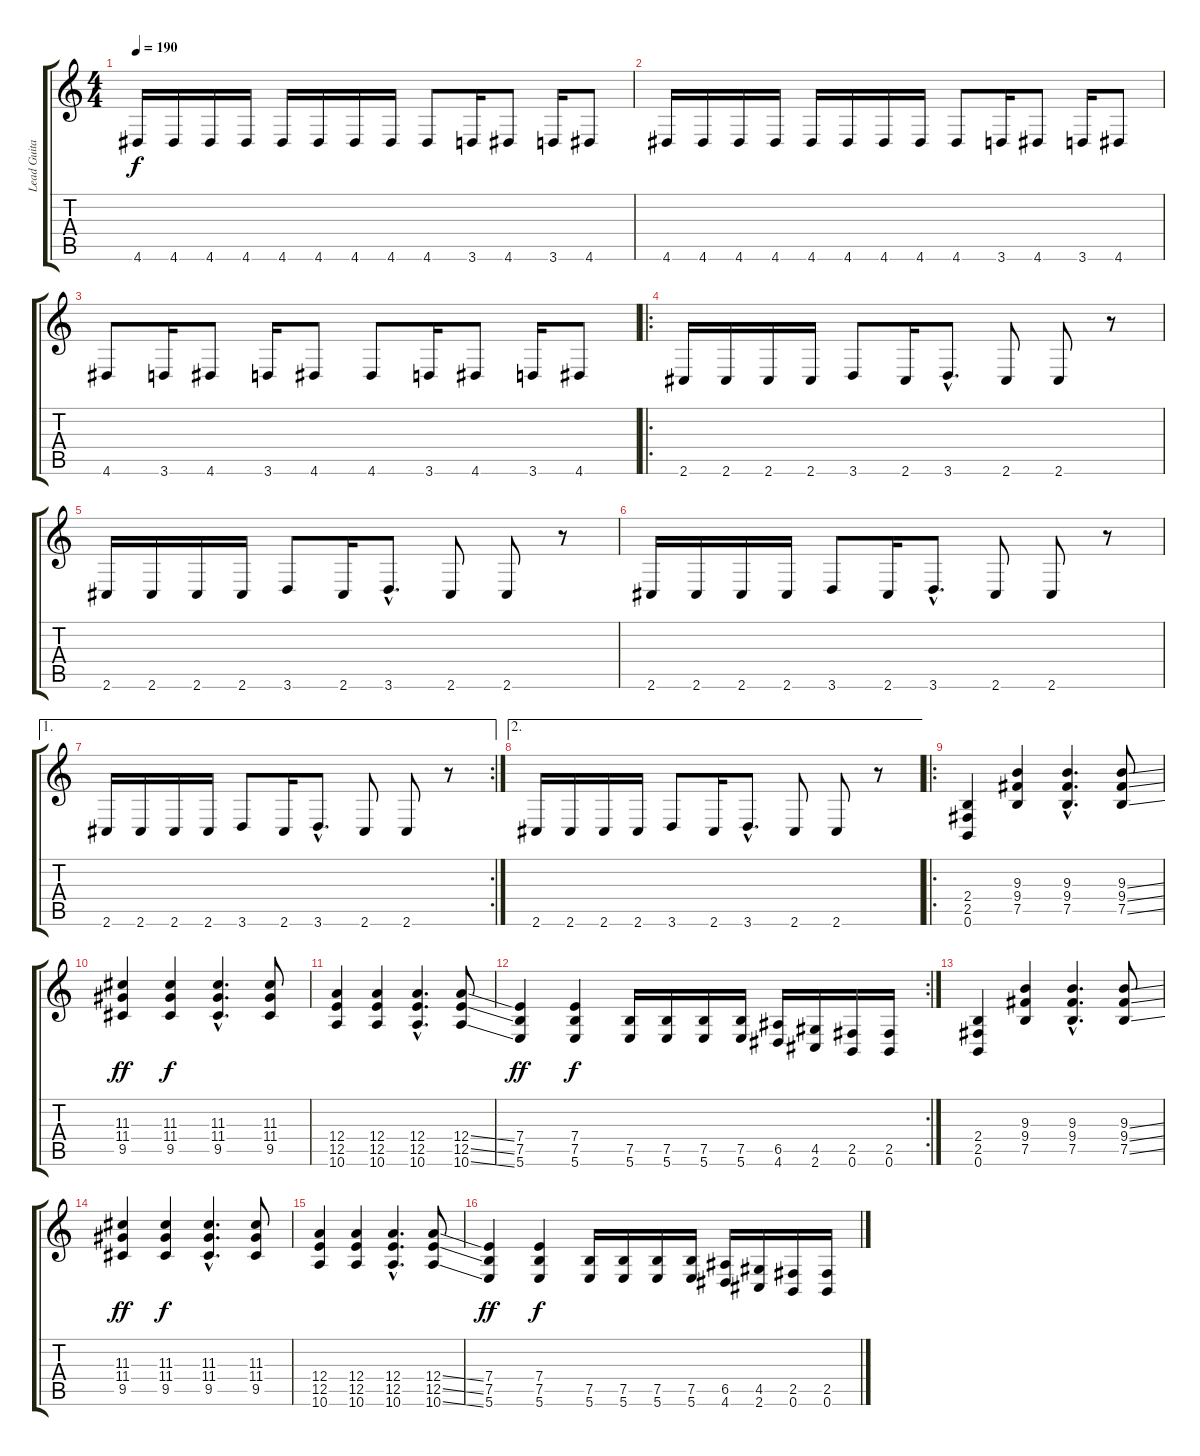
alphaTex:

\track ("Lead Guitar" "Lead Guita") {instrument overdrivenguitar}
\staff {score tabs}
\tuning (B3 Gb3 D3 A2 E2 B1) {hide}
\ts (4 4)
\tempo 190
\clef g2
\ks c
4.6.16{dy f} 4.6.16 4.6.16 4.6.16 4.6.16 4.6.16 4.6.16 4.6.16 4.6.8 3.6.16 4.6.8 3.6.16 4.6.8 |
4.6.16 4.6.16 4.6.16 4.6.16 4.6.16 4.6.16 4.6.16 4.6.16 4.6.8 3.6.16 4.6.8 3.6.16 4.6.8 |
4.6.8 3.6.16 4.6.8 3.6.16 4.6.8 4.6.8 3.6.16 4.6.8 3.6.16 4.6.8 |
\ro
2.6.16 2.6.16 2.6.16 2.6.16 3.6.8 2.6.16 3.6{hac}.8{d} 2.6.8 2.6.8 r.8 |
2.6.16 2.6.16 2.6.16 2.6.16 3.6.8 2.6.16 3.6{hac}.8{d} 2.6.8 2.6.8 r.8 |
2.6.16 2.6.16 2.6.16 2.6.16 3.6.8 2.6.16 3.6{hac}.8{d} 2.6.8 2.6.8 r.8 |
\ae 1
\rc 2
2.6.16 2.6.16 2.6.16 2.6.16 3.6.8 2.6.16 3.6{hac}.8{d} 2.6.8 2.6.8 r.8 |
\ae 2
2.6.16 2.6.16 2.6.16 2.6.16 3.6.8 2.6.16 3.6{hac}.8{d} 2.6.8 2.6.8 r.8 |
\ro
(2.4 2.5 0.6).4 (9.3 9.4 7.5).4 (9.3{hac} 9.4{hac} 7.5{hac}).4{d} (9.3{ss} 9.4{ss} 7.5{ss}).8 |
(11.3 11.4 9.5).4{dy ff} (11.3 11.4 9.5).4{dy f} (11.3{hac} 11.4{hac} 9.5{hac}).4{d} (11.3 11.4 9.5).8 |
(12.4 12.5 10.6).4 (12.4 12.5 10.6).4 (12.4{hac} 12.5{hac} 10.6{hac}).4{d} (12.4{ss} 12.5{ss} 10.6{ss}).8 |
\rc 2
(7.4 7.5 5.6).4{dy ff} (7.4 7.5 5.6).4{dy f} (7.5 5.6).16 (7.5 5.6).16 (7.5 5.6).16 (7.5 5.6).16 (6.5 4.6).16 (4.5 2.6).16 (2.5 0.6).16 (2.5 0.6).16 |
(2.4 2.5 0.6).4 (9.3 9.4 7.5).4 (9.3{hac} 9.4{hac} 7.5{hac}).4{d} (9.3{ss} 9.4{ss} 7.5{ss}).8 |
(11.3 11.4 9.5).4{dy ff} (11.3 11.4 9.5).4{dy f} (11.3{hac} 11.4{hac} 9.5{hac}).4{d} (11.3 11.4 9.5).8 |
(12.4 12.5 10.6).4 (12.4 12.5 10.6).4 (12.4{hac} 12.5{hac} 10.6{hac}).4{d} (12.4{ss} 12.5{ss} 10.6{ss}).8 |
(7.4 7.5 5.6).4{dy ff} (7.4 7.5 5.6).4{dy f} (7.5 5.6).16 (7.5 5.6).16 (7.5 5.6).16 (7.5 5.6).16 (6.5 4.6).16 (4.5 2.6).16 (2.5 0.6).16 (2.5 0.6).16
